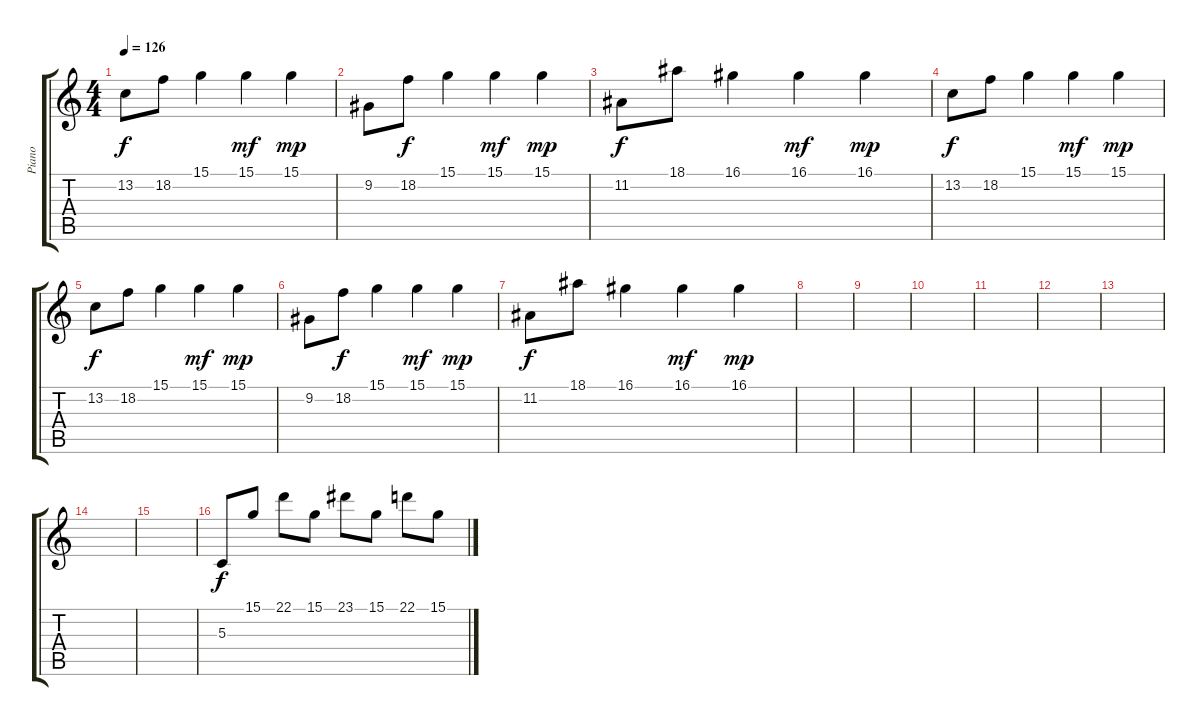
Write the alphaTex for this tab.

\track ("Piano" "Piano") {instrument brightacousticpiano}
\staff {score tabs}
\tuning (E4 B3 G3 D3 A2 E2) {hide}
\ts (4 4)
\tempo 126
\clef g2
\ks c
13.2.8{dy f} 18.2.8 15.1.4 15.1.4{dy mf} 15.1.4{dy mp} |
9.2.8 18.2.8{dy f} 15.1.4 15.1.4{dy mf} 15.1.4{dy mp} |
11.2.8{dy f} 18.1.8 16.1.4 16.1.4{dy mf} 16.1.4{dy mp} |
13.2.8{dy f} 18.2.8 15.1.4 15.1.4{dy mf} 15.1.4{dy mp} |
13.2.8{dy f} 18.2.8 15.1.4 15.1.4{dy mf} 15.1.4{dy mp} |
9.2.8 18.2.8{dy f} 15.1.4 15.1.4{dy mf} 15.1.4{dy mp} |
11.2.8{dy f} 18.1.8 16.1.4 16.1.4{dy mf} 16.1.4{dy mp} |
|
|
|
|
|
|
|
|
5.3.8{dy f} 15.1.8 22.1.8 15.1.8 23.1.8 15.1.8 22.1.8 15.1.8
